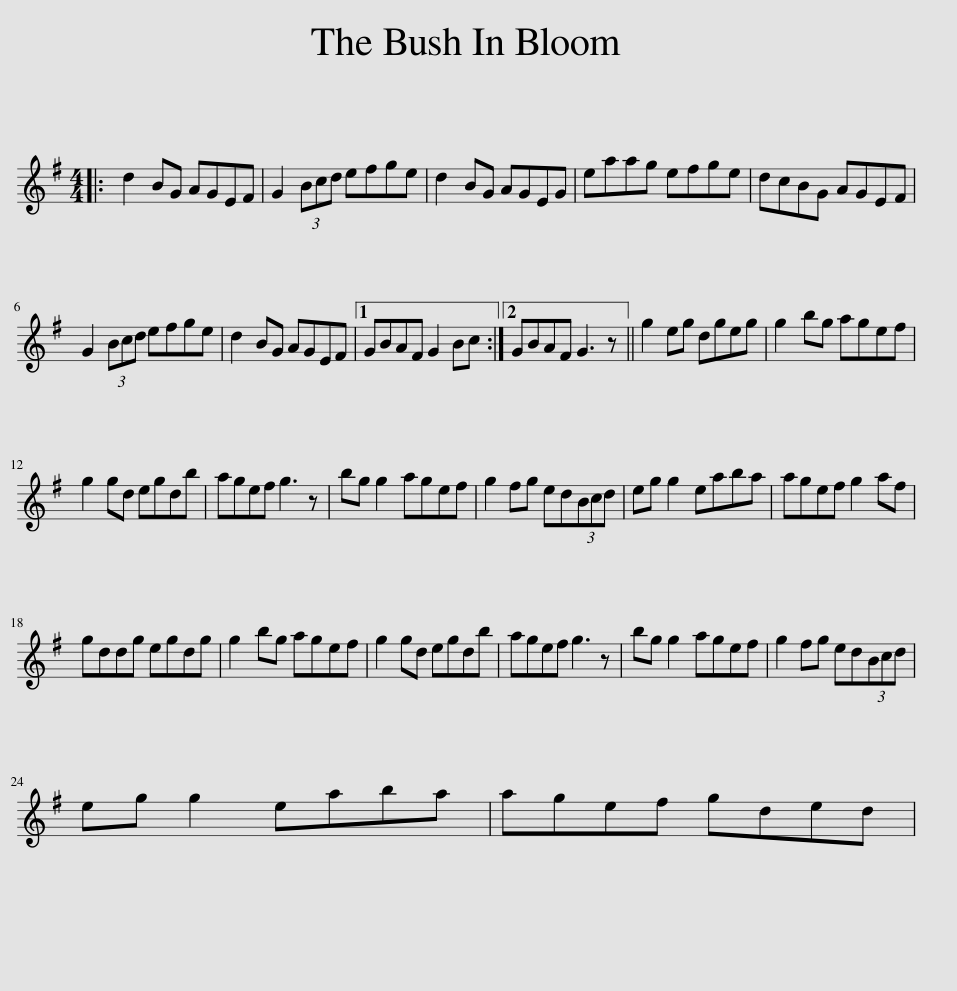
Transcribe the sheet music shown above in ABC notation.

X:1
L:1/8
M:4/4
I:linebreak $
K:G
V:1 treble
V:1
|: d2 BG AGEF | G2 (3Bcd efge | d2 BG AGEG | eaag efge | dcBG AGEF |$ %5
 G2 (3Bcd efge | d2 BG AGEF |1 GBAF G2 Bc :|2 GBAF G3 z || g2 eg dgeg | %10
 g2 bg agef |$ g2 gd egdb | agef g3 z | bg g2 agef | g2 fg ed(3Bcd | %15
 eg g2 eaba | agef g2 af |$ gddg egdg | g2 bg agef | g2 gd egdb | %20
 agef g3 z | bg g2 agef | g2 fg ed(3Bcd |$ eg g2 eaba | agef gded | %25
